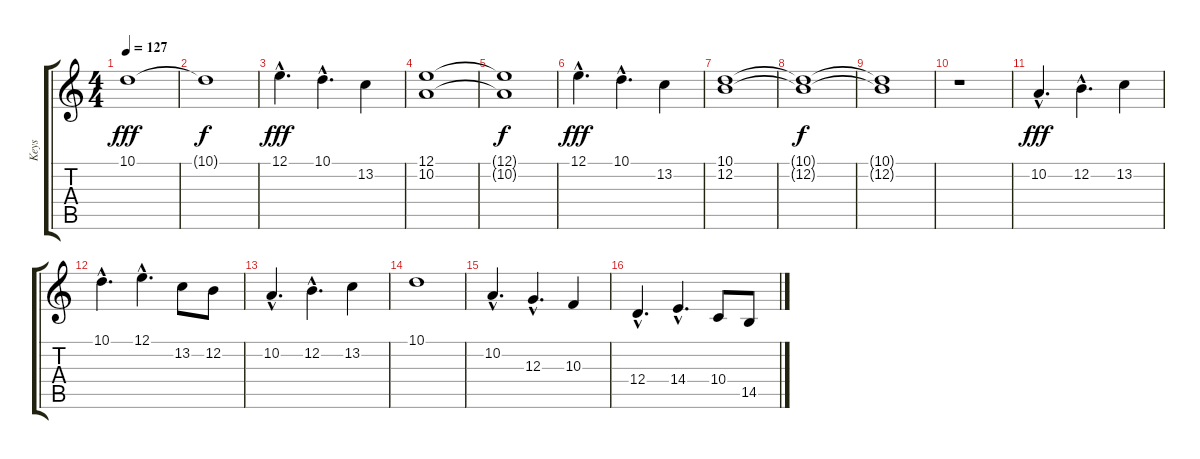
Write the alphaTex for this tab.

\track ("Keys" "Keys") {instrument tremolostrings}
\staff {score tabs}
\tuning (E4 B3 G3 D3 A2 E2) {hide}
\ts (4 4)
\tempo 127
\clef g2
\ks c
10.1.1{dy fff} |
10.1{t}.1{dy f} |
12.1{hac}.4{d dy fff} 10.1{hac}.4{d} 13.2.4 |
(12.1 10.2).1 |
(12.1{t} 10.2{t}).1{dy f} |
12.1{hac}.4{d dy fff} 10.1{hac}.4{d} 13.2.4 |
(10.1 12.2).1 |
(10.1{t} 12.2{t}).1{dy f} |
(10.1{t} 12.2{t}).1 |
r.1 |
10.2{hac}.4{d dy fff} 12.2{hac}.4{d} 13.2.4 |
10.1{hac}.4{d} 12.1{hac}.4{d} 13.2.8 12.2.8 |
10.2{hac}.4{d} 12.2{hac}.4{d} 13.2.4 |
10.1.1 |
10.2{hac}.4{d} 12.3{hac}.4{d} 10.3.4 |
12.4{hac}.4{d} 14.4{hac}.4{d} 10.4.8 14.5.8
